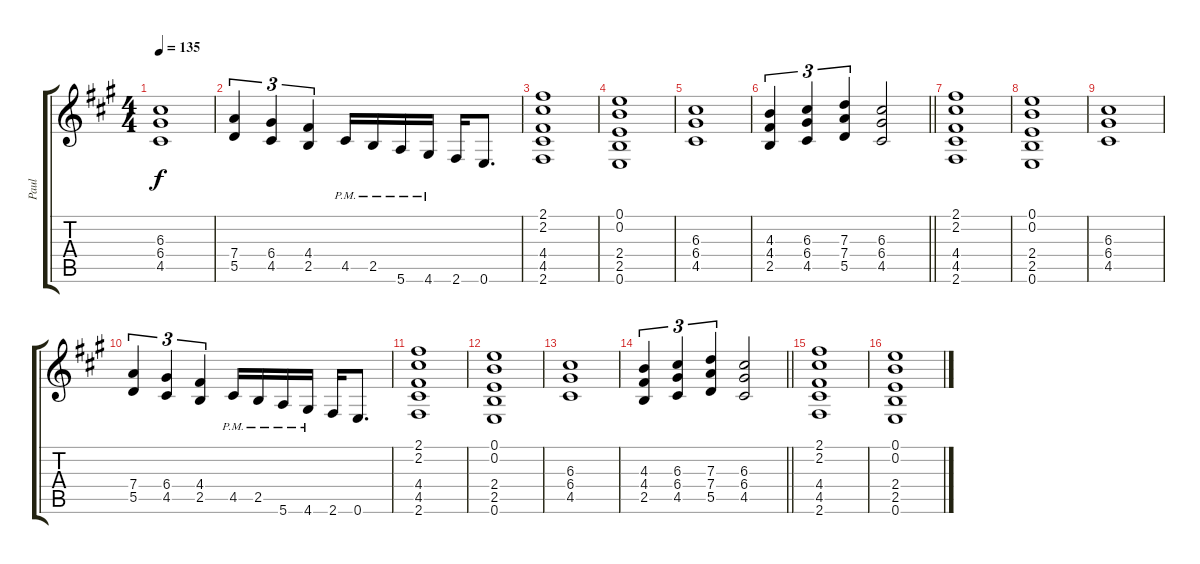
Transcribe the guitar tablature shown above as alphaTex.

\track ("Paul" "Paul") {instrument overdrivenguitar}
\staff {score tabs}
\tuning (E4 B3 G3 D3 A2 E2) {hide}
\ts (4 4)
\tempo 135
\clef g2
\ks a
(6.3 6.4 4.5).1{dy f} |
(7.4 5.5).4{tu (3 2)} (6.4 4.5).4{tu (3 2)} (4.4 2.5).4{tu (3 2)} 4.5{pm}.16 2.5{pm}.16 5.6{pm}.16 4.6{pm}.16 2.6.16 0.6.8{d} |
(2.1 2.2 4.4 4.5 2.6).1 |
(0.1 0.2 2.4 2.5 0.6).1 |
(6.3 6.4 4.5).1 |
\barLineRight lightlight
(4.3 4.4 2.5).4{tu (3 2)} (6.3 6.4 4.5).4{tu (3 2)} (7.3 7.4 5.5).4{tu (3 2)} (6.3 6.4 4.5).2 |
(2.1 2.2 4.4 4.5 2.6).1 |
(0.1 0.2 2.4 2.5 0.6).1 |
(6.3 6.4 4.5).1 |
(7.4 5.5).4{tu (3 2)} (6.4 4.5).4{tu (3 2)} (4.4 2.5).4{tu (3 2)} 4.5{pm}.16 2.5{pm}.16 5.6{pm}.16 4.6{pm}.16 2.6.16 0.6.8{d} |
(2.1 2.2 4.4 4.5 2.6).1 |
(0.1 0.2 2.4 2.5 0.6).1 |
(6.3 6.4 4.5).1 |
\barLineRight lightlight
(4.3 4.4 2.5).4{tu (3 2)} (6.3 6.4 4.5).4{tu (3 2)} (7.3 7.4 5.5).4{tu (3 2)} (6.3 6.4 4.5).2 |
(2.1 2.2 4.4 4.5 2.6).1 |
(0.1 0.2 2.4 2.5 0.6).1
